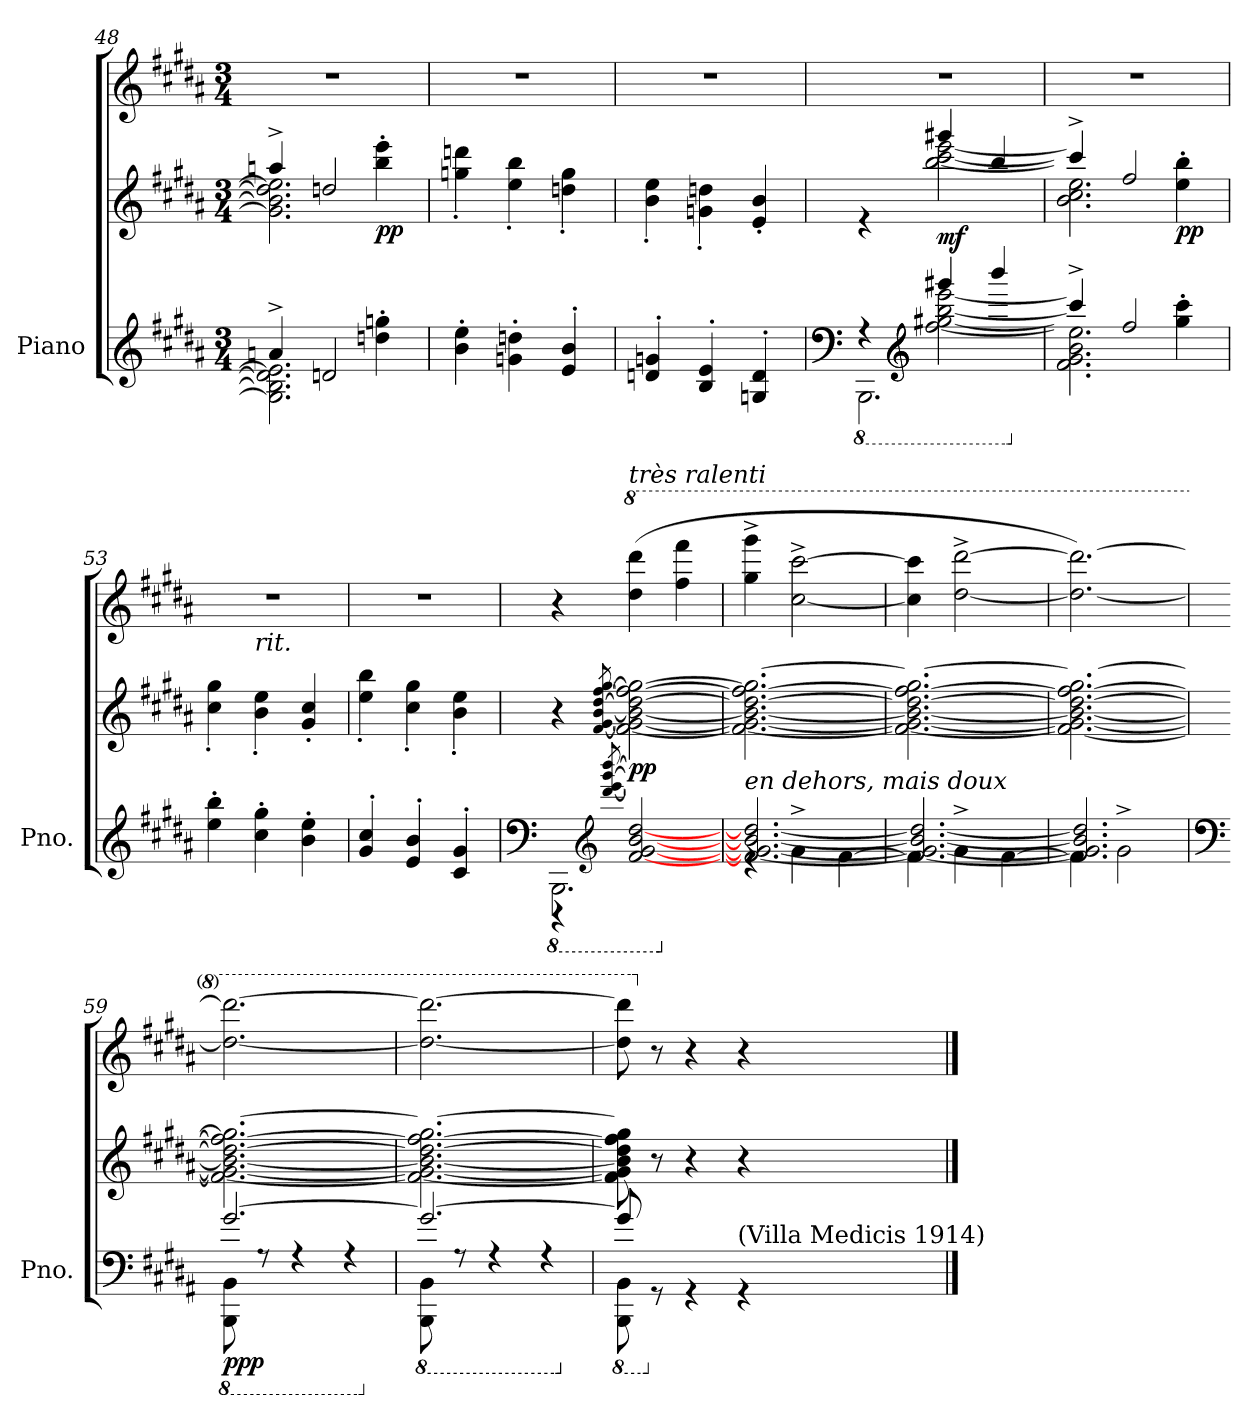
**kern	**kern	**kern	**dynam
*part1	*part1	*part1	*part1
*staff3	*staff2	*staff1	*staff1/2/3
*I"Piano	*	*	*
*I'Pno.	*	*	*
!!LO:LB:g=z
*clefG2	*clefG2	*clefG2	*
*k[f#c#g#d#a#]	*k[f#c#g#d#a#]	*k[f#c#g#d#a#]	*
*M3/4	*M3/4	*M3/4	*
=48	=48	=48	=48
*^	*^	*	*
*	*^	*	*^	*	*
2ryy	2.G\] 2.B\] 2.d\] 2.e\]	4an^/	4aan^/	2.g\] 2.b\] 2.dd\] 2.ee\]	2ryy	2.r	.
.	.	2dn/	2ddn/	.	.	.	.
!	!	!	!	!	!	!	!LO:DY:b=2
4ddn\' 4ggn\'	.	.	.	.	4bb\' 4eee\'	.	pp
*	*v	*v	*	*	*	*	*
*	*	*	*v	*v	*	*
=49	=49	=49	=49	=49	=49
4b\' 4ee\'	2.ryy	2.ryy	4ggn\' 4dddn\'	2.r	.
4gn\' 4ddn\'	.	.	4ee\' 4bb\'	.	.
4e/' 4b/'	.	.	4ddn\' 4gg\'	.	.
=50	=50	=50	=50	=50	=50
4dn/' 4gn/'	2.ryy	2.ryy	4b\' 4ee\'	2.r	.
4B/' 4e/'	.	.	4gn\' 4ddn\'	.	.
4Gn/' 4d/'	.	.	4e/' 4b/'	.	.
*v	*v	*	*	*	*
=51	=51	=51	=51	=51
*clefF4	*	*	*	*
*^	*	*	*	*
*	*^	*	*	*	*
*8ba	*	*	*	*	*	*
2.BBBB\	4ryy	4rGG	4re	4ryy	2.r	.
*clefG2	*	*	*	*	*	*
!	!	!	!	!	!	!LO:DY:b=2
.	[2f#\ [2g#X\ [2b\ [2ee\	4gg#X/	4ggg#X/	[2bb\ [2ccc#\ [2eee\	.	mf
*	*	*	*8va	*	*	*
.	.	4bb/	4bbb/	.	.	.
*	*	*	*v	*v	*	*
=52	=52	=52	=52	=52	=52
*X8ba	*	*	*	*	*
*	*	*	*^	*	*
*	*	*	*	*^	*	*
2ryy	2.f#\] 2.g#\] 2.b\] 2.ee\]	4ccc#^/	4cccc#^/	2.bb\] 2.ccc#\] 2.eee\]	2ryy	2.r	.
.	.	2ff#/	2fff#/	.	.	.	.
!	!	!	!	!	!	!	!LO:DY:b=2
4gg#\' 4ccc#\'	.	.	.	.	4eee\' 4bbb\'	.	pp
*	*v	*v	*	*	*	*	*
*	*	*	*v	*v	*	*
=53	=53	=53	=53	=53	=53
4ee\' 4bb\'	2.ryy	2.ryy	4ccc#\' 4ggg#\'	2.r	.
!	!	!	!LO:TX:a:i:t=rit.	!	!
4cc#\' 4gg#\'	.	.	4bb\' 4eee\'	.	.
4b\' 4ee\'	.	.	4gg#/' 4ccc#/'	.	.
=54	=54	=54	=54	=54	=54
*	*	*X8va	*	*	*
*	*	*	*	*MM104	*
4g#/' 4cc#/'	2.ryy	2.ryy	4ee\' 4bb\'	2.r	.
4e/' 4b/'	.	.	4cc#\' 4gg#\'	.	.
4c#/' 4g#/'	.	.	4b\' 4ee\'	.	.
*	*	*v	*v	*	*
!!LO:LB:g=z
=55	=55	=55	=55	=55
*clefF4	*	*	*	*
*8ba	*	*	*	*
*	*	*	*MM94	*
*	*	*^	*	*
!	!	!	!	!	!LO:DY:a
*	*	*v	*v	*	*
2.BBBB\	4r	4r	4r	other-dynamics
.	[8qF#/ [8qG#/ [8qB/ [8qd#/	.	.	.
*clefG2	*	*	*	*
.	.	[8qf#/ [8qg#/ [8qb/ [8qdd#/ [8qff#/ [8qgg#/	.	.
*	*	*	*8va	*
!	!	!	!LO:TX:a:i:t=très ralenti	!
!	!	!	!	!LO:DY:b=2
.	2F#/_ 2G#/_ 2B/_ 2d#/_	2f#\_ 2g#\_ 2b\_ 2dd#\_ 2ff#\_ 2gg#\_	(4ddd#\ 4dddd#\	pp
.	.	.	4fff#\ 4ffff#\	.
=56	=56	=56	=56	=56
*X8ba	*	*	*	*
!LO:TX:a:i:t=en dehors, mais doux	!	!	!	!
4re	2.f#/_ 2.g#/_ 2.b/_ 2.dd#/_	2.f#\_ 2.g#\_ 2.b\_ 2.dd#\_ 2.ff#\_ 2.gg#\_	4ggg#\^ 4gggg#\^	.
4g#^\	.	.	[2ccc#\^ [2cccc#\^	.
[4f#\	.	.	.	.
=57	=57	=57	=57	=57
4f#\]	2.f#/_ 2.g#/_ 2.b/_ 2.dd#/_	2.f#\_ 2.g#\_ 2.b\_ 2.dd#\_ 2.ff#\_ 2.gg#\_	4ccc#\] 4cccc#\]	.
4g#^\	.	.	[2ddd#\^ [2dddd#\^	.
[4f#\	.	.	.	.
=58	=58	=58	=58	=58
4f#\]	2.f#/] 2.g#/] 2.b/] 2.dd#/]	2.f#\_ 2.g#\_ 2.b\_ 2.dd#\_ 2.ff#\_ 2.gg#\_	2.ddd#\_ 2.dddd#\_)	.
2g#^\	.	.	.	.
=59	=59	=59	=59	=59
*clefF4	*	*	*	*
*8ba	*	*	*	*
!	!	!	!	!LO:DY:b=3
[2.G#/	8BBBB\ 8BBB\	2.f#\_ 2.g#\_ 2.b\_ 2.dd#\_ 2.ff#\_ 2.gg#\_	2.ddd#\_ 2.dddd#\_	ppp
.	8rGG	.	.	.
.	4rGG	.	.	.
.	4rGG	.	.	.
=60	=60	=60	=60	=60
*X8ba	*	*	*	*
*8ba	*	*	*	*
2.G#/_	8BBBB\ 8BBB\	2.f#\_ 2.g#\_ 2.b\_ 2.dd#\_ 2.ff#\_ 2.gg#\_	2.ddd#\_ 2.dddd#\_	.
.	8rGG	.	.	.
.	4rGG	.	.	.
.	4rGG	.	.	.
=61	=61	=61	=61	=61
*X8ba	*	*	*	*
*8ba	*	*	*	*
8G#/]	8BBBB\ 8BBB\	8f#\] 8g#\] 8b\] 8dd#\] 8ff#\] 8gg#\]	8ddd#\] 8dddd#\]	.
*X8ba	*	*	*	*
*	*	*	*X8va	*
2ryy	8rGG	8r	8r	.
.	4rGG	4r	4r	.
!	!LO:TX:a:t=(Villa Medicis 1914)	!	!	!
.	4rGG	4r	4r	.
8ryy	.	.	.	.
*v	*v	*	*	*
==	==	==	==
*-	*-	*-	*-
